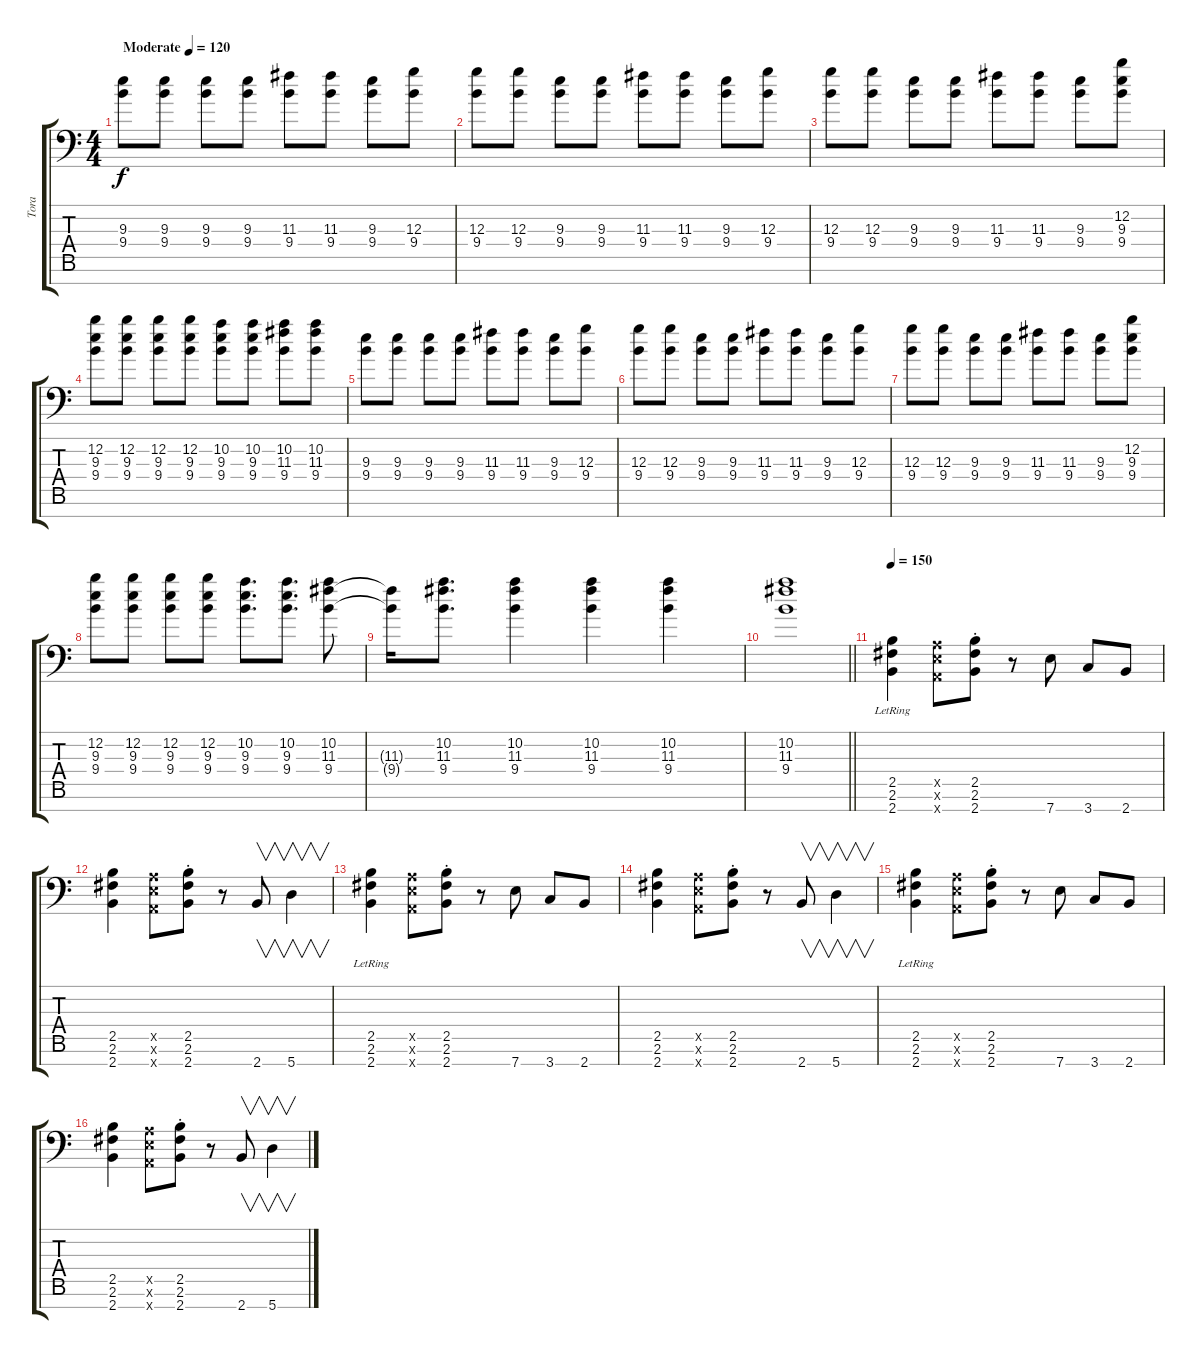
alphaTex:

\track ("Tora" "Tora") {instrument distortionguitar}
\staff {score tabs}
\tuning (E4 B3 G3 D3 A2 E2 A1) {hide}
\ts (4 4)
\tempo (120 "Moderate")
\clef f4
\ks c
(9.3 9.4).8{dy f instrument distortionguitar} (9.3 9.4).8 (9.3 9.4).8 (9.3 9.4).8 (11.3 9.4).8 (11.3 9.4).8 (9.3 9.4).8 (12.3 9.4).8 |
(12.3 9.4).8 (12.3 9.4).8 (9.3 9.4).8 (9.3 9.4).8 (11.3 9.4).8 (11.3 9.4).8 (9.3 9.4).8 (12.3 9.4).8 |
(12.3 9.4).8 (12.3 9.4).8 (9.3 9.4).8 (9.3 9.4).8 (11.3 9.4).8 (11.3 9.4).8 (9.3 9.4).8 (12.2 9.3 9.4).8 |
(12.2 9.3 9.4).8 (12.2 9.3 9.4).8 (12.2 9.3 9.4).8 (12.2 9.3 9.4).8 (10.2 9.3 9.4).8 (10.2 9.3 9.4).8 (10.2 11.3 9.4).8 (10.2 11.3 9.4).8 |
(9.3 9.4).8 (9.3 9.4).8 (9.3 9.4).8 (9.3 9.4).8 (11.3 9.4).8 (11.3 9.4).8 (9.3 9.4).8 (12.3 9.4).8 |
(12.3 9.4).8 (12.3 9.4).8 (9.3 9.4).8 (9.3 9.4).8 (11.3 9.4).8 (11.3 9.4).8 (9.3 9.4).8 (12.3 9.4).8 |
(12.3 9.4).8 (12.3 9.4).8 (9.3 9.4).8 (9.3 9.4).8 (11.3 9.4).8 (11.3 9.4).8 (9.3 9.4).8 (12.2 9.3 9.4).8 |
(12.2 9.3 9.4).8 (12.2 9.3 9.4).8 (12.2 9.3 9.4).8 (12.2 9.3 9.4).8 (10.2 9.3 9.4).8{d} (10.2 9.3 9.4).8{d} (10.2 11.3 9.4).8 |
(11.3{t} 9.4{t}).16 (10.2 11.3 9.4).8{d} (10.2 11.3 9.4).4 (10.2 11.3 9.4).4 (10.2 11.3 9.4).4 |
\barLineRight lightlight
(10.2 11.3 9.4).1 |
\section ("" "")
\tempo 150
(2.5 2.6{lr} 2.7).4 (0.5{x} 0.6{x} 0.7{x}).8 (2.5 2.6{st} 2.7).8 r.8 7.7.8 3.7.8 2.7.8 |
(2.5 2.6 2.7).4 (0.5{x} 0.6{x} 0.7{x}).8 (2.5 2.6{st} 2.7).8 r.8 2.7.8{v} 5.7.4{v} |
(2.5 2.6{lr} 2.7).4 (0.5{x} 0.6{x} 0.7{x}).8 (2.5 2.6{st} 2.7).8 r.8 7.7.8 3.7.8 2.7.8 |
(2.5 2.6 2.7).4 (0.5{x} 0.6{x} 0.7{x}).8 (2.5 2.6{st} 2.7).8 r.8 2.7.8{v} 5.7.4{v} |
(2.5 2.6{lr} 2.7).4 (0.5{x} 0.6{x} 0.7{x}).8 (2.5 2.6{st} 2.7).8 r.8 7.7.8 3.7.8 2.7.8 |
(2.5 2.6 2.7).4 (0.5{x} 0.6{x} 0.7{x}).8 (2.5 2.6{st} 2.7).8 r.8 2.7.8{v} 5.7.4{v}
